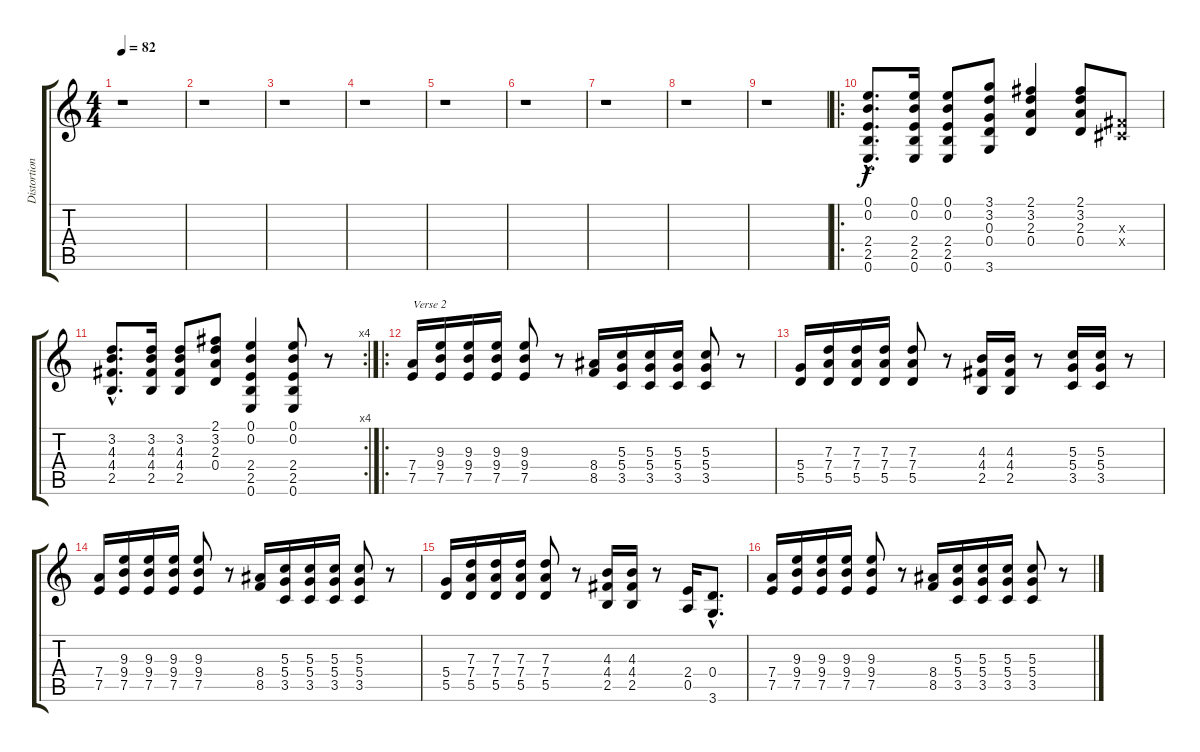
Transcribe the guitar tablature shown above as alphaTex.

\track ("Distortion (Rhythm)" "Distortion") {instrument distortionguitar}
\staff {score tabs}
\tuning (E4 B3 G3 D3 A2 E2) {hide}
\ts (4 4)
\tempo 82
\clef g2
\ks c
r.1{dy f} |
r.1 |
r.1 |
r.1 |
r.1 |
r.1 |
r.1 |
r.1 |
r.1 |
\ro
(0.1{hac} 0.2{hac} 2.4{hac} 2.5{hac} 0.6{hac}).8{d} (0.1 0.2 2.4 2.5 0.6).16 (0.1 0.2 2.4 2.5 0.6).8 (3.1 3.2 0.3 0.4 3.6).8 (2.1 3.2 2.3 0.4).4 (2.1 3.2 2.3 0.4).8 (-1.3{x} -1.4{x}).8 |
\rc 4
(3.2{hac} 4.3{hac} 4.4{hac} 2.5{hac}).8{d} (3.2 4.3 4.4 2.5).16 (3.2 4.3 4.4 2.5).8 (2.1 3.2 2.3 0.4).8 (0.1 0.2 2.4 2.5 0.6).4 (0.1 0.2 2.4 2.5 0.6).8 r.8 |
\ro
(7.4 7.5).16{txt "Verse 2"} (9.3 9.4 7.5).16 (9.3 9.4 7.5).16 (9.3 9.4 7.5).16 (9.3 9.4 7.5).8 r.8 (8.4 8.5).16 (5.3 5.4 3.5).16 (5.3 5.4 3.5).16 (5.3 5.4 3.5).16 (5.3 5.4 3.5).8 r.8 |
(5.4 5.5).16 (7.3 7.4 5.5).16 (7.3 7.4 5.5).16 (7.3 7.4 5.5).16 (7.3 7.4 5.5).8 r.8 (4.3 4.4 2.5).16 (4.3 4.4 2.5).16 r.8 (5.3 5.4 3.5).16 (5.3 5.4 3.5).16 r.8 |
(7.4 7.5).16 (9.3 9.4 7.5).16 (9.3 9.4 7.5).16 (9.3 9.4 7.5).16 (9.3 9.4 7.5).8 r.8 (8.4 8.5).16 (5.3 5.4 3.5).16 (5.3 5.4 3.5).16 (5.3 5.4 3.5).16 (5.3 5.4 3.5).8 r.8 |
(5.4 5.5).16 (7.3 7.4 5.5).16 (7.3 7.4 5.5).16 (7.3 7.4 5.5).16 (7.3 7.4 5.5).8 r.8 (4.3 4.4 2.5).16 (4.3 4.4 2.5).16 r.8 (2.4 0.5).16 (0.4{hac} 3.6{hac}).8{d} |
(7.4 7.5).16 (9.3 9.4 7.5).16 (9.3 9.4 7.5).16 (9.3 9.4 7.5).16 (9.3 9.4 7.5).8 r.8 (8.4 8.5).16 (5.3 5.4 3.5).16 (5.3 5.4 3.5).16 (5.3 5.4 3.5).16 (5.3 5.4 3.5).8 r.8
